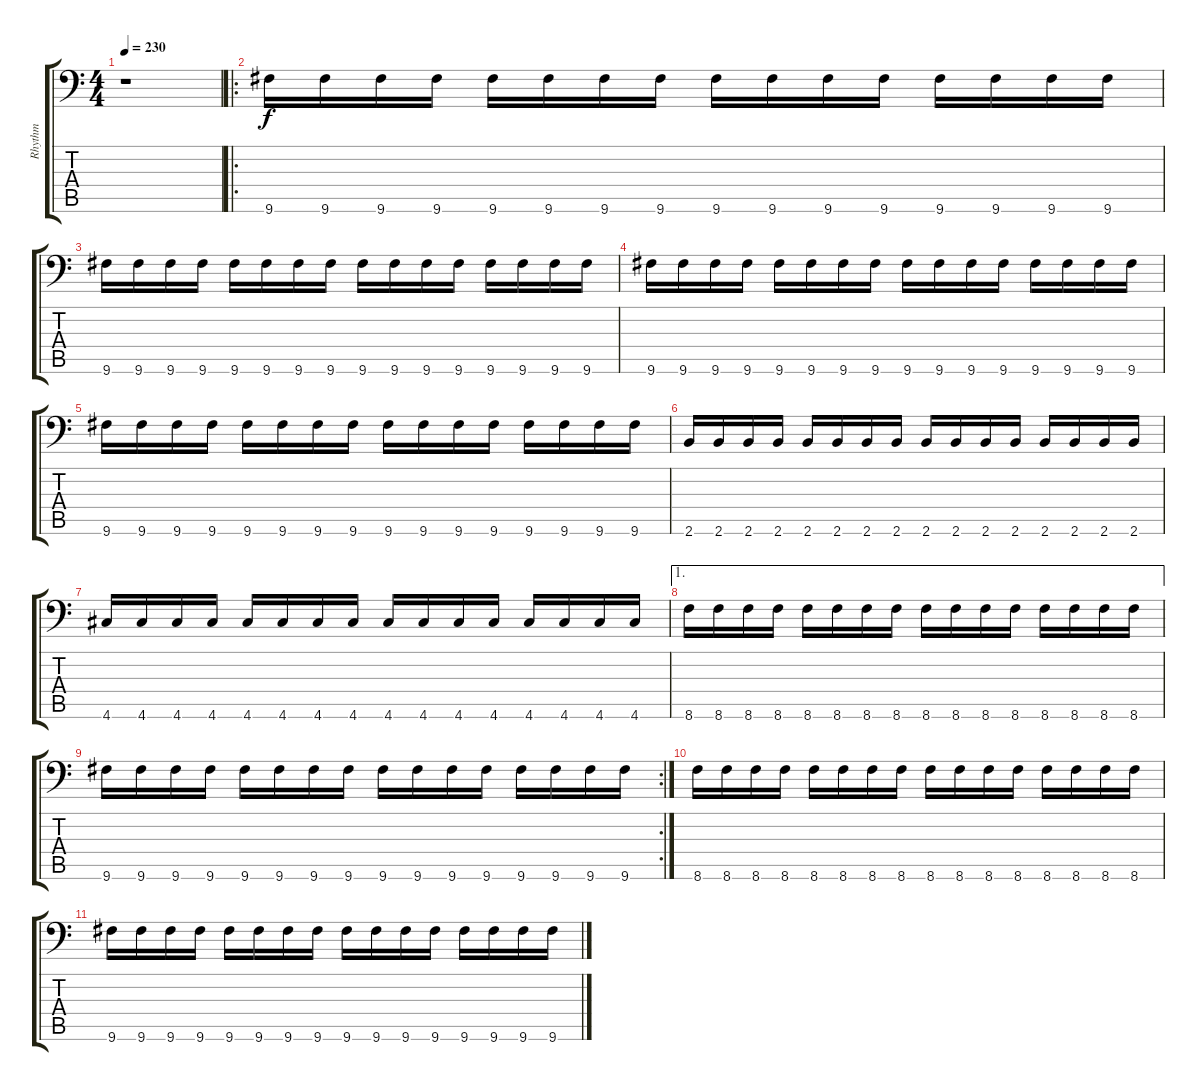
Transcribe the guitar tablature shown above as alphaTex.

\track ("Rhythm" "Rhythm") {instrument distortionguitar}
\staff {score tabs}
\tuning (B3 Gb3 D3 A2 E2 A1) {hide}
\ts (4 4)
\tempo 230
\clef f4
\ks c
r.1{dy f} |
\ro
9.6.16 9.6.16 9.6.16 9.6.16 9.6.16 9.6.16 9.6.16 9.6.16 9.6.16 9.6.16 9.6.16 9.6.16 9.6.16 9.6.16 9.6.16 9.6.16 |
9.6.16 9.6.16 9.6.16 9.6.16 9.6.16 9.6.16 9.6.16 9.6.16 9.6.16 9.6.16 9.6.16 9.6.16 9.6.16 9.6.16 9.6.16 9.6.16 |
9.6.16 9.6.16 9.6.16 9.6.16 9.6.16 9.6.16 9.6.16 9.6.16 9.6.16 9.6.16 9.6.16 9.6.16 9.6.16 9.6.16 9.6.16 9.6.16 |
9.6.16 9.6.16 9.6.16 9.6.16 9.6.16 9.6.16 9.6.16 9.6.16 9.6.16 9.6.16 9.6.16 9.6.16 9.6.16 9.6.16 9.6.16 9.6.16 |
2.6.16 2.6.16 2.6.16 2.6.16 2.6.16 2.6.16 2.6.16 2.6.16 2.6.16 2.6.16 2.6.16 2.6.16 2.6.16 2.6.16 2.6.16 2.6.16 |
4.6.16 4.6.16 4.6.16 4.6.16 4.6.16 4.6.16 4.6.16 4.6.16 4.6.16 4.6.16 4.6.16 4.6.16 4.6.16 4.6.16 4.6.16 4.6.16 |
\ae 1
8.6.16 8.6.16 8.6.16 8.6.16 8.6.16 8.6.16 8.6.16 8.6.16 8.6.16 8.6.16 8.6.16 8.6.16 8.6.16 8.6.16 8.6.16 8.6.16 |
\rc 2
9.6.16 9.6.16 9.6.16 9.6.16 9.6.16 9.6.16 9.6.16 9.6.16 9.6.16 9.6.16 9.6.16 9.6.16 9.6.16 9.6.16 9.6.16 9.6.16 |
8.6.16 8.6.16 8.6.16 8.6.16 8.6.16 8.6.16 8.6.16 8.6.16 8.6.16 8.6.16 8.6.16 8.6.16 8.6.16 8.6.16 8.6.16 8.6.16 |
9.6.16 9.6.16 9.6.16 9.6.16 9.6.16 9.6.16 9.6.16 9.6.16 9.6.16 9.6.16 9.6.16 9.6.16 9.6.16 9.6.16 9.6.16 9.6.16
